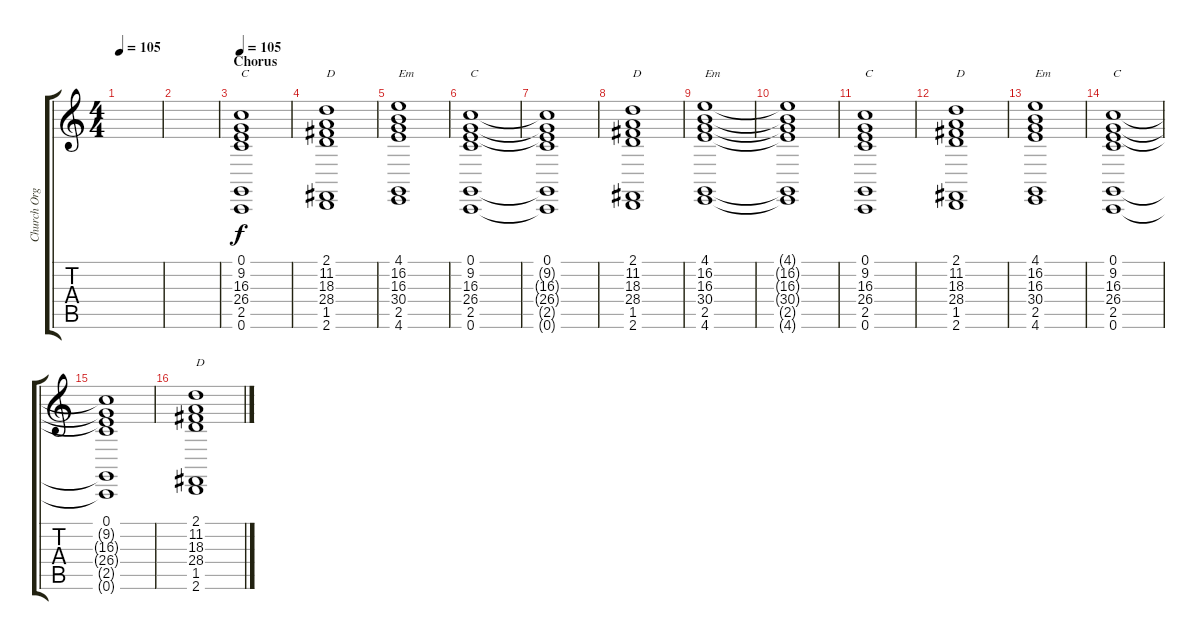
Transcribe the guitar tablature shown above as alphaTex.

\track ("Church Organ" "Church Org") {instrument churchorgan}
\staff {score tabs}
\tuning (C4 G3 Eb3 Bb2 F2 C2) {hide}
\ts (4 4)
\tempo 105
\clef g2
\ks c
|
|
\section ("" "Chorus")
\tempo 105
(0.1 9.2 16.3 26.4 2.5 0.6).1{txt "C" volume 8 balance 14 instrument choiraahs} |
(2.1 11.2 18.3 28.4 1.5 2.6).1{txt "D"} |
(4.1 16.2 16.3 30.4 2.5 4.6).1{txt "Em"} |
(0.1 9.2 16.3 26.4 2.5 0.6).1{txt "C"} |
(0.1 9.2{t} 16.3{t} 26.4{t} 2.5{t} 0.6{t}).1 |
(2.1 11.2 18.3 28.4 1.5 2.6).1{txt "D"} |
(4.1 16.2 16.3 30.4 2.5 4.6).1{txt "Em"} |
(4.1{t} 16.2{t} 16.3{t} 30.4{t} 2.5{t} 4.6{t}).1 |
(0.1 9.2 16.3 26.4 2.5 0.6).1{txt "C"} |
(2.1 11.2 18.3 28.4 1.5 2.6).1{txt "D"} |
(4.1 16.2 16.3 30.4 2.5 4.6).1{txt "Em"} |
(0.1 9.2 16.3 26.4 2.5 0.6).1{txt "C"} |
(0.1 9.2{t} 16.3{t} 26.4{t} 2.5{t} 0.6{t}).1 |
(2.1 11.2 18.3 28.4 1.5 2.6).1{txt "D"}
